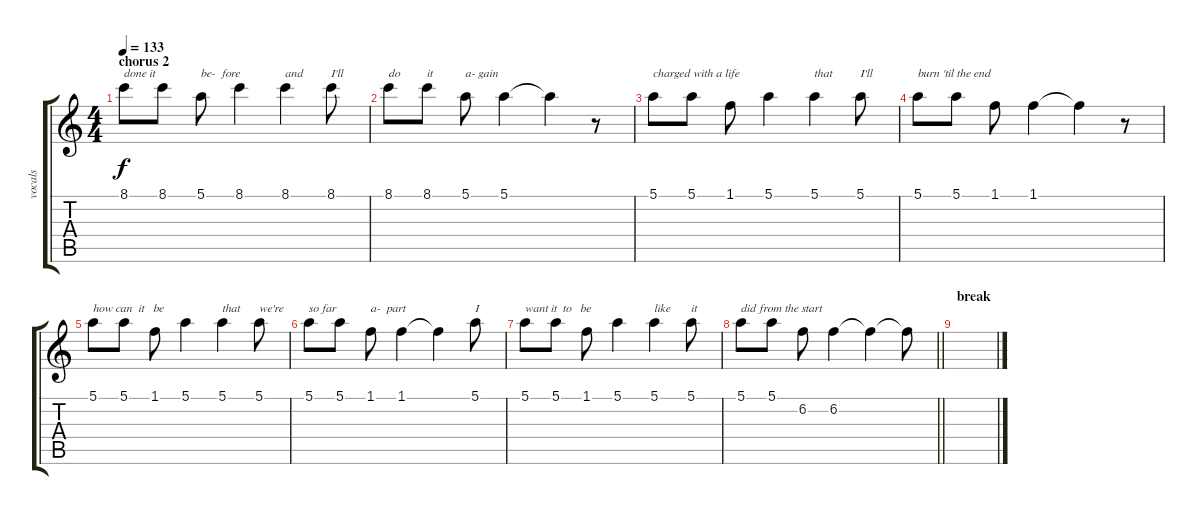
\track ("vocals" "vocals") {instrument electricguitarjazz}
\staff {score tabs}
\tuning (E4 B3 G3 D3 A2 E2) {hide}
\ts (4 4)
\section ("" "chorus 2")
\tempo 133
\clef g2
\ks c
8.1.8{txt "done it" dy f} 8.1.8 5.1.8{txt "be-  fore"} 8.1.4 8.1.4{txt "and"} 8.1.8{txt "I'll"} |
8.1.8{txt "do"} 8.1.8{txt "it"} 5.1.8{txt "a- gain"} 5.1.4 5.1{t}.4 r.8 |
5.1.8{txt "charged with a life"} 5.1.8 1.1.8 5.1.4 5.1.4{txt "that "} 5.1.8{txt "I'll"} |
5.1.8{txt "burn 'til the end"} 5.1.8 1.1.8 1.1.4 1.1{t}.4 r.8 |
5.1.8{txt "how can  it   be "} 5.1.8 1.1.8 5.1.4 5.1.4{txt "that"} 5.1.8{txt "we're"} |
5.1.8{txt "so far"} 5.1.8 1.1.8{txt "a-  part"} 1.1.4 1.1{t}.4 5.1.8{txt "I"} |
5.1.8{txt "want it  to   be"} 5.1.8 1.1.8 5.1.4 5.1.4{txt "like"} 5.1.8{txt "it"} |
\barLineRight lightlight
5.1.8{txt "did from the start"} 5.1.8 6.2.8 6.2.4 6.2{t}.4 6.2{t}.8 |
\section ("" "break")
